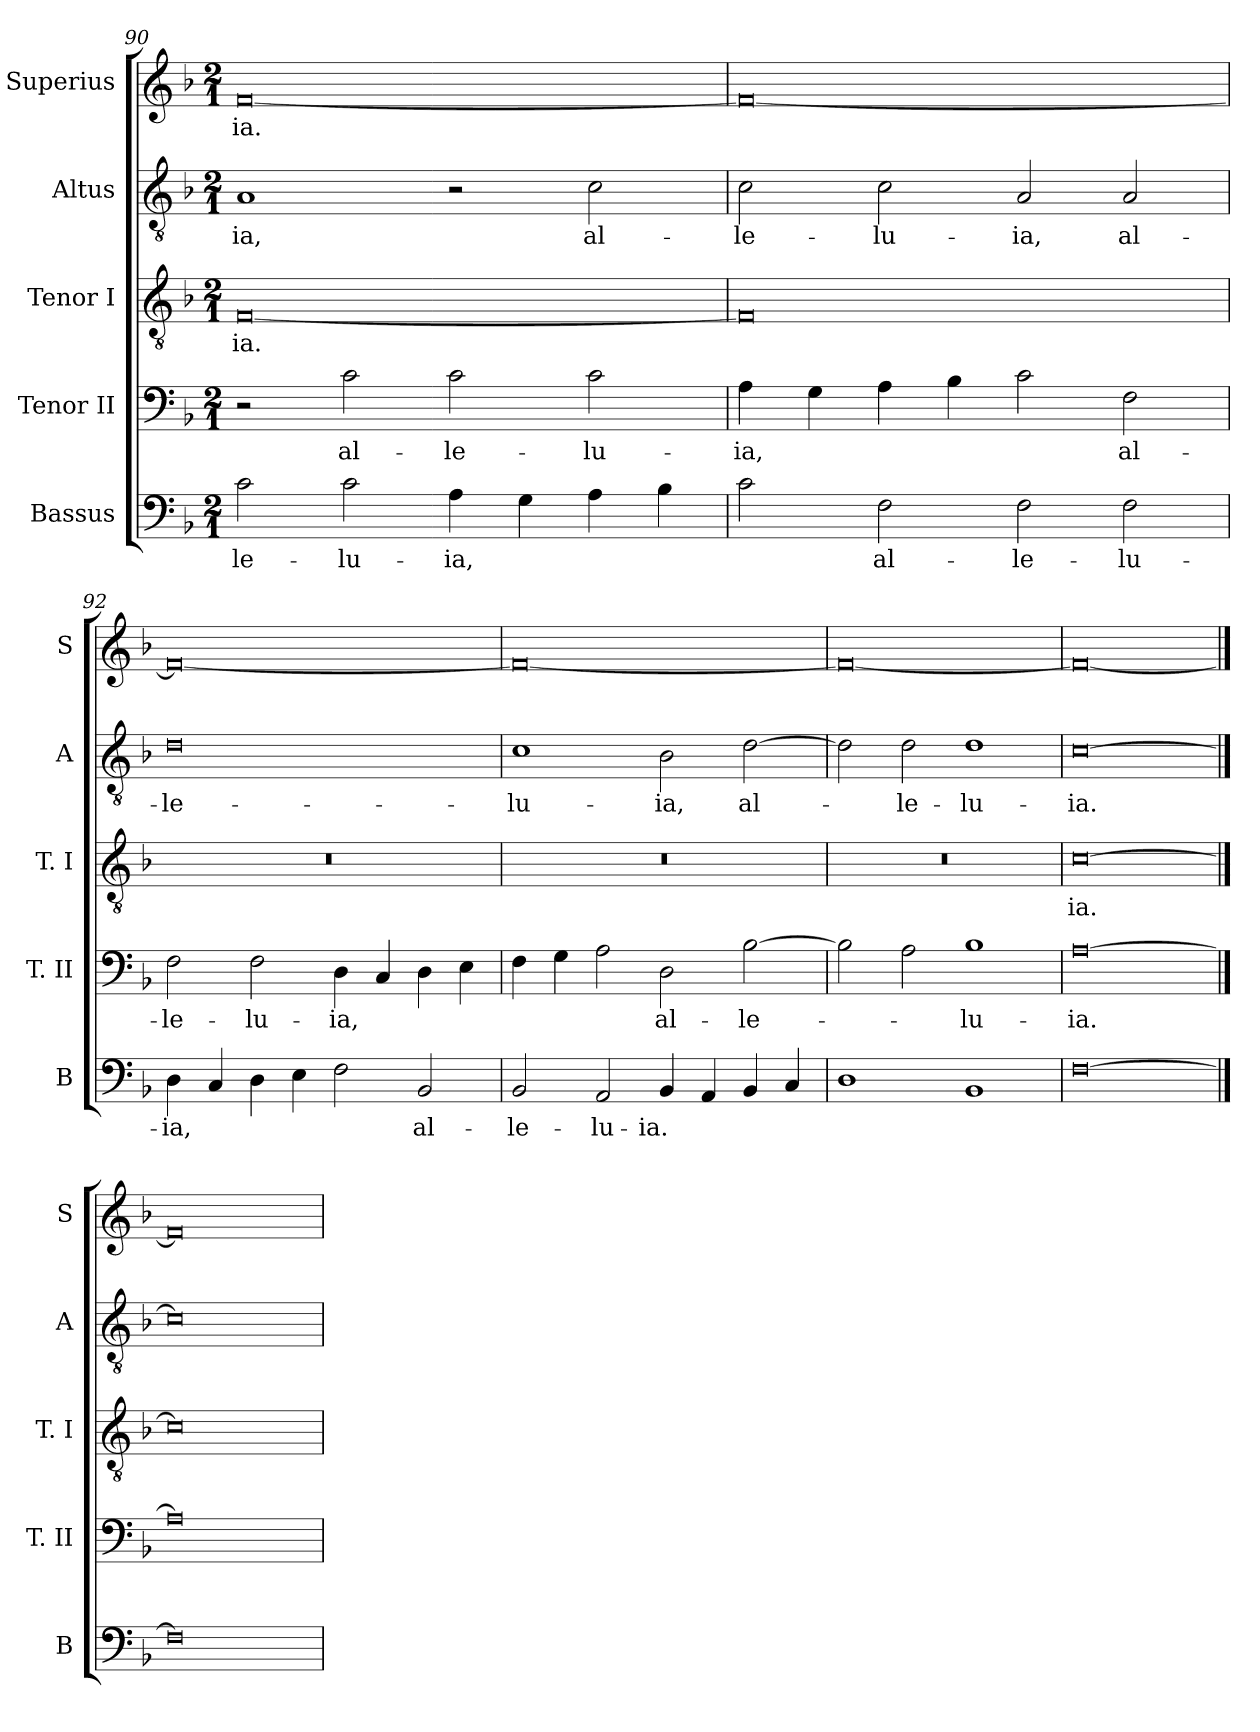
**kern	**text	**kern	**text	**kern	**text	**kern	**text	**kern	**text
*part5	*part5	*part4	*part4	*part3	*part3	*part2	*part2	*part1	*part1
*staff5	*staff5	*staff4	*staff4	*staff3	*staff3	*staff2	*staff2	*staff1	*staff1
*I"Bassus	*	*I"Tenor II	*	*I"Tenor I	*	*I"Altus	*	*I"Superius	*
*I'B	*	*I'T. II	*	*I'T. I	*	*I'A	*	*I'S	*
*clefF4	*	*clefF4	*	*clefGv2	*	*clefGv2	*	*clefG2	*
*k[b-]	*	*k[b-]	*	*k[b-]	*	*k[b-]	*	*k[b-]	*
*F:	*	*F:	*	*F:	*	*F:	*	*F:	*
*M2/1	*	*M2/1	*	*M2/1	*	*M2/1	*	*M2/1	*
=90	=90	=90	=90	=90	=90	=90	=90	=90	=90
2c	-le-	2r	.	[0F	-ia.	1A	-ia,	[0f	-ia.
2c	-lu-	2c	al-	.	.	.	.	.	.
4A	-ia,	2c	-le-	.	.	2r	.	.	.
4G	.	.	.	.	.	.	.	.	.
4A	.	2c	-lu-	.	.	2c	al-	.	.
4B-	.	.	.	.	.	.	.	.	.
=91	=91	=91	=91	=91	=91	=91	=91	=91	=91
2c	.	4A	-ia,	0F]	.	2c	-le-	0f_	.
.	.	4G	.	.	.	.	.	.	.
2F	al-	4A	.	.	.	2c	-lu-	.	.
.	.	4B-	.	.	.	.	.	.	.
2F	-le-	2c	.	.	.	2A	-ia,	.	.
2F	-lu-	2F	al-	.	.	2A	al-	.	.
=92	=92	=92	=92	=92	=92	=92	=92	=92	=92
4D	-ia,	2F	-le-	0r	.	0d	-le-	0f_	.
4C	.	.	.	.	.	.	.	.	.
4D	.	2F	-lu-	.	.	.	.	.	.
4E	.	.	.	.	.	.	.	.	.
2F	.	4D	-ia,	.	.	.	.	.	.
.	.	4C	.	.	.	.	.	.	.
2BB-	al-	4D	.	.	.	.	.	.	.
.	.	4E	.	.	.	.	.	.	.
=93	=93	=93	=93	=93	=93	=93	=93	=93	=93
2BB-	-le-	4F	.	0r	.	1c	-lu-	0f_	.
.	.	4G	.	.	.	.	.	.	.
2AA	-lu-	2A	.	.	.	.	.	.	.
4BB-	-ia.	2D	al-	.	.	2B-	-ia,	.	.
4AA	.	.	.	.	.	.	.	.	.
4BB-	.	[2B-	-le-	.	.	[2d	al-	.	.
4C	.	.	.	.	.	.	.	.	.
=94	=94	=94	=94	=94	=94	=94	=94	=94	=94
1D	.	2B-]	.	0r	.	2d]	.	0f_	.
.	.	2A	.	.	.	2d	-le-	.	.
1BB-	.	1B-	-lu-	.	.	1d	-lu-	.	.
=95	=95	=95	=95	=95	=95	=95	=95	=95	=95
[0F	.	[0A	-ia.	[0c	-ia.	[0c	-ia.	0f_	.
==96	==96	==96	==96	==96	==96	==96	==96	==96	==96
0F]	.	0A]	.	0c]	.	0c]	.	0f]	.
=	=	=	=	=	=	=	=	=	=
*-	*-	*-	*-	*-	*-	*-	*-	*-	*-
